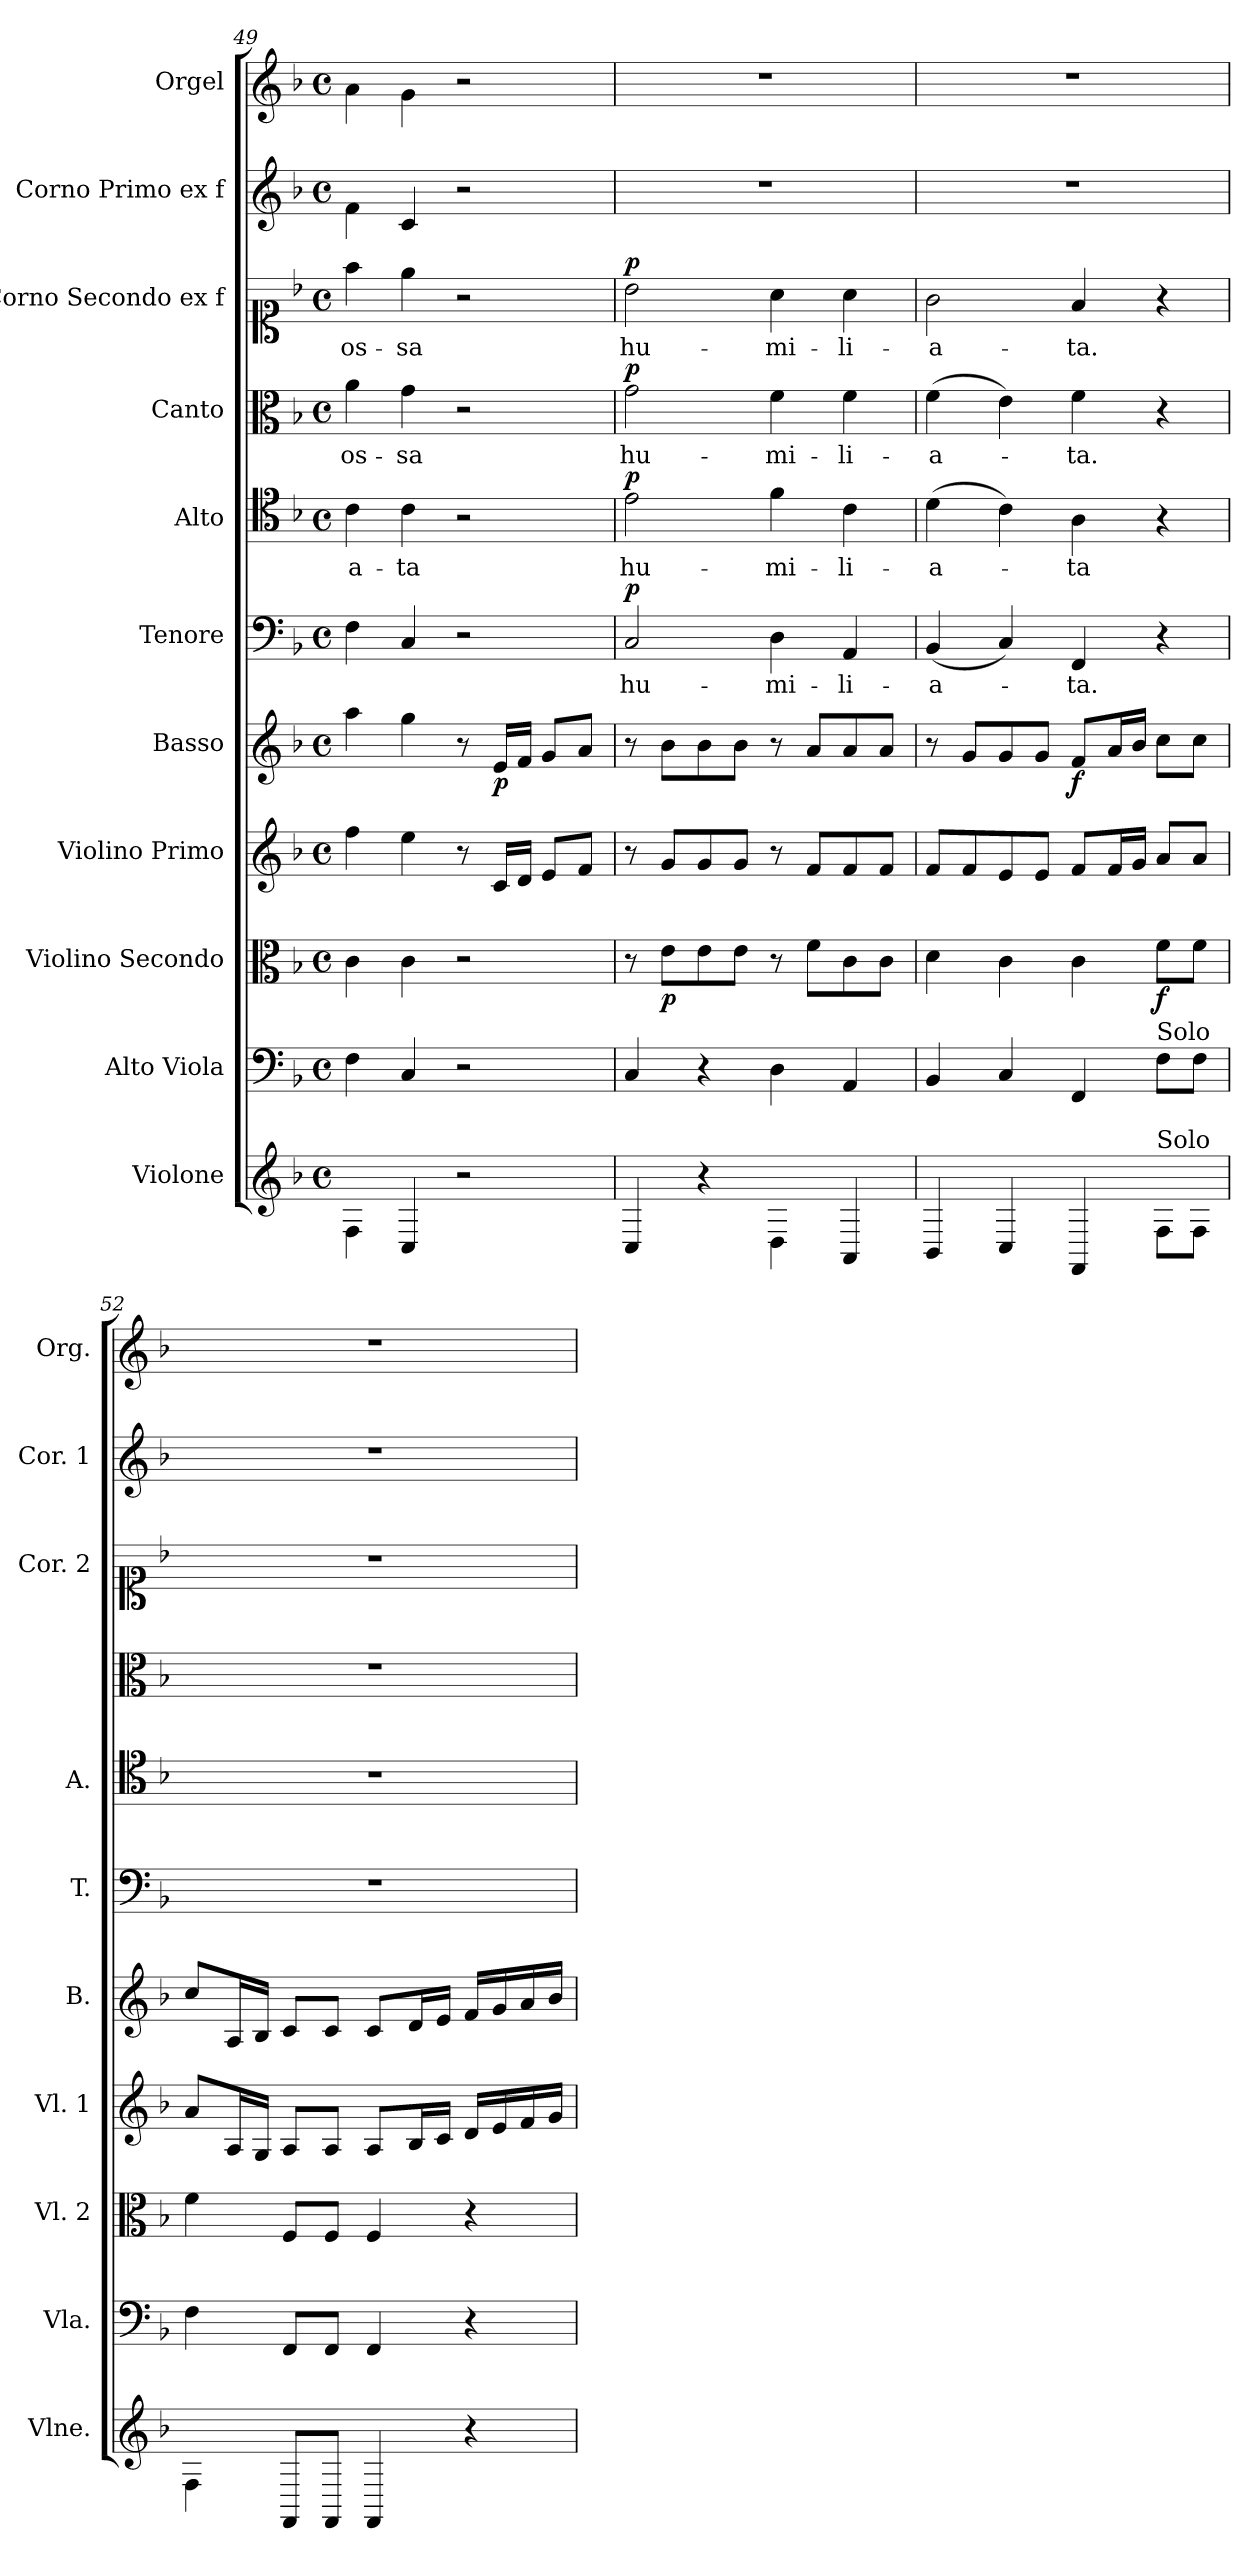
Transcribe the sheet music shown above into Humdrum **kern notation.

**kern	**kern	**kern	**dynam	**kern	**kern	**dynam	**kern	**text	**dynam	**kern	**text	**dynam	**kern	**text	**dynam	**kern	**text	**dynam	**kern	**kern
*part11	*part10	*part9	*part9	*part8	*part7	*part7	*part6	*part6	*part6	*part5	*part5	*part5	*part4	*part4	*part4	*part3	*part3	*part3	*part2	*part1
*staff11	*staff10	*staff9	*staff9	*staff8	*staff7	*staff7	*staff6	*staff6	*staff6	*staff5	*staff5	*staff5	*staff4	*staff4	*staff4	*staff3	*staff3	*staff3	*staff2	*staff1
*I"Violone	*I"Alto Viola	*I"Violino Secondo	*	*I"Violino Primo	*I"Basso	*	*I"Tenore	*	*	*I"Alto	*	*	*I"Canto	*	*	*I"Corno Secondo ex f	*	*	*I"Corno Primo ex f	*I"Orgel
*I'Vlne.	*I'Vla.	*I'Vl. 2	*	*I'Vl. 1	*I'B.	*	*I'T.	*	*	*I'A.	*	*	*	*	*	*I'Cor. 2	*	*	*I'Cor. 1	*I'Org.
!!LO:PB:g=z
*clefG2	*clefF4	*clefC3	*	*clefG2	*clefG2	*	*clefF4	*	*	*clefC4	*	*	*clefC3	*	*	*clefC1	*	*	*clefG2	*clefG2
*	*ITrd7c12	*	*	*	*	*	*	*	*	*	*	*	*	*	*	*	*	*	*ITrd0c7	*ITrd0c7
*k[b-]	*k[b-]	*k[b-]	*	*k[b-]	*k[b-]	*	*k[b-]	*	*	*k[b-]	*	*	*k[b-]	*	*	*k[b-]	*	*	*k[b-]	*k[b-]
*M4/4	*M4/4	*M4/4	*	*M4/4	*M4/4	*	*M4/4	*	*	*M4/4	*	*	*M4/4	*	*	*M4/4	*	*	*M4/4	*M4/4
*met(c)	*met(c)	*met(c)	*	*met(c)	*met(c)	*	*met(c)	*	*	*met(c)	*	*	*met(c)	*	*	*met(c)	*	*	*met(c)	*met(c)
=49	=49	=49	=49	=49	=49	=49	=49	=49	=49	=49	=49	=49	=49	=49	=49	=49	=49	=49	=49	=49
4F\	4FF\	4c\	.	4ff\	4aa\	.	4F\	.	.	4c\	-a-	.	4a\	os-	.	4ff\	os-	.	4f\	4a\
4C/	4CC/	4c\	.	4ee\	4gg\	.	4C/	.	.	4c\	-ta	.	4g\	-sa	.	4ee\	-sa	.	4c/	4g\
2r	2r	2r	.	8r	8r	.	2r	.	.	2r	.	.	2r	.	.	2r	.	.	2r	2r
!	!	!	!	!	!	!LO:DY:b	!	!	!	!	!	!	!	!	!	!	!	!	!	!
.	.	.	.	16c/LL	16e/LL	p	.	.	.	.	.	.	.	.	.	.	.	.	.	.
.	.	.	.	16d/JJ	16f/JJ	.	.	.	.	.	.	.	.	.	.	.	.	.	.	.
.	.	.	.	8e/L	8g/L	.	.	.	.	.	.	.	.	.	.	.	.	.	.	.
.	.	.	.	8f/J	8a/J	.	.	.	.	.	.	.	.	.	.	.	.	.	.	.
=50	=50	=50	=50	=50	=50	=50	=50	=50	=50	=50	=50	=50	=50	=50	=50	=50	=50	=50	=50	=50
!	!	!	!	!	!	!	!	!	!LO:DY:b	!	!	!LO:DY:b	!	!	!LO:DY:b	!	!	!LO:DY:b	!	!
4C/	4CC/	8r	.	8r	8r	.	2C/	hu-	p	2e\	hu-	p	2g\	hu-	p	2b-\	hu-	p	1r	1r
!	!	!	!LO:DY:b	!	!	!	!	!	!	!	!	!	!	!	!	!	!	!	!	!
.	.	8e\L	p	8g/L	8b-\L	.	.	.	.	.	.	.	.	.	.	.	.	.	.	.
4r	4r	8e\	.	8g/	8b-\	.	.	.	.	.	.	.	.	.	.	.	.	.	.	.
.	.	8e\J	.	8g/J	8b-\J	.	.	.	.	.	.	.	.	.	.	.	.	.	.	.
4D\	4DD\	8r	.	8r	8r	.	4D\	-mi-	.	4f\	-mi-	.	4f\	-mi-	.	4a\	-mi-	.	.	.
.	.	8f\L	.	8f/L	8a/L	.	.	.	.	.	.	.	.	.	.	.	.	.	.	.
4AA/	4AAA/	8c\	.	8f/	8a/	.	4AA/	-li-	.	4c\	-li-	.	4f\	-li-	.	4a\	-li-	.	.	.
.	.	8c\J	.	8f/J	8a/J	.	.	.	.	.	.	.	.	.	.	.	.	.	.	.
=51	=51	=51	=51	=51	=51	=51	=51	=51	=51	=51	=51	=51	=51	=51	=51	=51	=51	=51	=51	=51
4BB-/	4BBB-/	4d\	.	8f/L	8r	.	(<4BB-/	-a-	.	(>4d\	-a-	.	(>4f\	-a-	.	2g\	-a-	.	1r	1r
.	.	.	.	8f/	8g/L	.	.	.	.	.	.	.	.	.	.	.	.	.	.	.
4C/	4CC/	4c\	.	8e/	8g/	.	4C/)	.	.	4c\)	.	.	4e\)	.	.	.	.	.	.	.
.	.	.	.	8e/J	8g/J	.	.	.	.	.	.	.	.	.	.	.	.	.	.	.
!	!	!	!	!	!	!LO:DY:b	!	!	!	!	!	!	!	!	!	!	!	!	!	!
4FF/	4FFF/	4c\	.	8f/L	8f/L	f	4FF/	-ta.	.	4A\	-ta	.	4f\	-ta.	.	4f/	-ta.	.	.	.
.	.	.	.	16f/L	16a/L	.	.	.	.	.	.	.	.	.	.	.	.	.	.	.
.	.	.	.	16g/JJ	16b-/JJ	.	.	.	.	.	.	.	.	.	.	.	.	.	.	.
!	!LO:TX:a:t=Solo	!	!	!	!	!	!	!	!	!	!	!	!	!	!	!	!	!	!	!
!LO:TX:a:t=Solo	!	!	!	!	!	!	!	!	!	!	!	!	!	!	!	!	!	!	!	!
!	!	!	!LO:DY:b	!	!	!	!	!	!	!	!	!	!	!	!	!	!	!	!	!
8F\L	8FF\L	8f\L	f	8a/L	8cc\L	.	4r	.	.	4r	.	.	4r	.	.	4r	.	.	.	.
8F\J	8FF\J	8f\J	.	8a/J	8cc\J	.	.	.	.	.	.	.	.	.	.	.	.	.	.	.
=52	=52	=52	=52	=52	=52	=52	=52	=52	=52	=52	=52	=52	=52	=52	=52	=52	=52	=52	=52	=52
4F\	4FF\	4f\	.	8a/L	8cc/L	.	1r	.	.	1r	.	.	1r	.	.	1r	.	.	1r	1r
.	.	.	.	16A/L	16A/L	.	.	.	.	.	.	.	.	.	.	.	.	.	.	.
.	.	.	.	16G/JJ	16B-/JJ	.	.	.	.	.	.	.	.	.	.	.	.	.	.	.
8FF/L	8FFF/L	8F/L	.	8A/L	8c/L	.	.	.	.	.	.	.	.	.	.	.	.	.	.	.
8FF/J	8FFF/J	8F/J	.	8A/J	8c/J	.	.	.	.	.	.	.	.	.	.	.	.	.	.	.
4FF/	4FFF/	4F/	.	8A/L	8c/L	.	.	.	.	.	.	.	.	.	.	.	.	.	.	.
.	.	.	.	16B-/L	16d/L	.	.	.	.	.	.	.	.	.	.	.	.	.	.	.
.	.	.	.	16c/JJ	16e/JJ	.	.	.	.	.	.	.	.	.	.	.	.	.	.	.
4r	4r	4r	.	16d/LL	16f/LL	.	.	.	.	.	.	.	.	.	.	.	.	.	.	.
.	.	.	.	16e/	16g/	.	.	.	.	.	.	.	.	.	.	.	.	.	.	.
.	.	.	.	16f/	16a/	.	.	.	.	.	.	.	.	.	.	.	.	.	.	.
.	.	.	.	16g/JJ	16b-/JJ	.	.	.	.	.	.	.	.	.	.	.	.	.	.	.
=	=	=	=	=	=	=	=	=	=	=	=	=	=	=	=	=	=	=	=	=
*-	*-	*-	*-	*-	*-	*-	*-	*-	*-	*-	*-	*-	*-	*-	*-	*-	*-	*-	*-	*-
